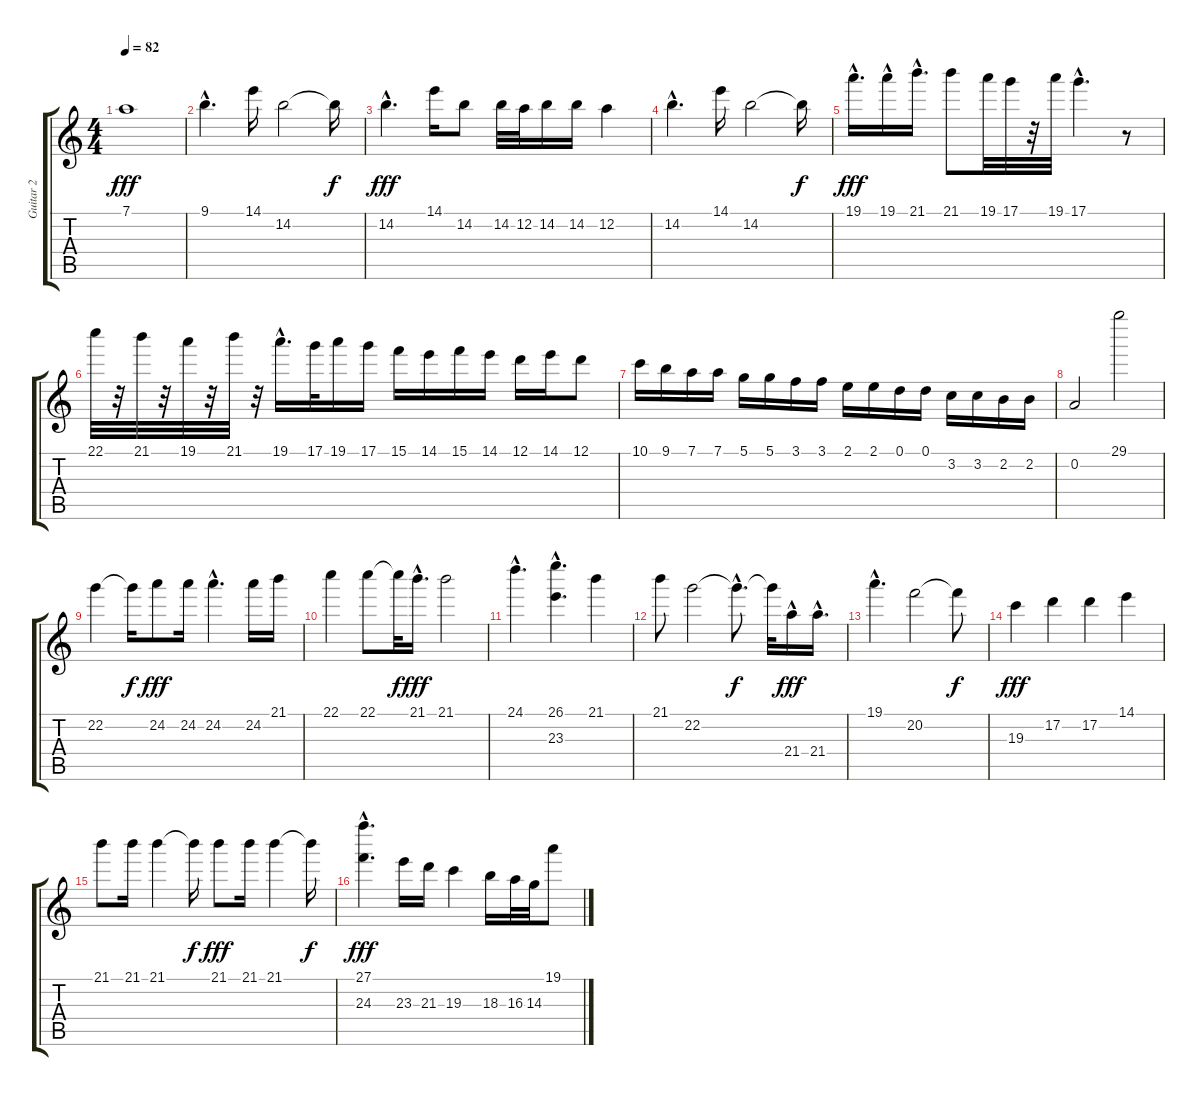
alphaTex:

\track ("Guitar 2" "Guitar 2") {instrument distortionguitar}
\staff {score tabs}
\tuning (D4 A3 F3 C3 G2 D2) {hide}
\ts (4 4)
\tempo 82
\clef g2
\ks c
7.1.1{dy fff} |
9.1{hac}.4{d instrument overdrivenguitar} 14.1.16 14.2.2 14.2{t}.16{dy f} |
14.2{hac}.4{d dy fff} 14.1.16 14.2.8 14.2.32 12.2.32 14.2.16 14.2.16 12.2.4 |
14.2{hac}.4{d} 14.1.16 14.2.2 14.2{t}.16{dy f} |
19.1{hac}.16{d dy fff} 19.1{hac}.16 21.1{hac}.16{d} 21.1.8 19.1.32 17.1.32 r.32 19.1.32 17.1{hac}.4{d} r.8 |
22.1.32 r.32 21.1.32 r.32 19.1.32 r.32 21.1.32 r.32 19.1{hac}.16{d} 17.1.32 19.1.16 17.1.16 15.1.16 14.1.16 15.1.16 14.1.16 12.1.16 14.1.16 12.1.8 |
10.1.16 9.1.16 7.1.16 7.1.16 5.1.16 5.1.16 3.1.16 3.1.16 2.1.16 2.1.16 0.1.16 0.1.16 3.2.16 3.2.16 2.2.16 2.2.16 |
0.2.2 29.1.2 |
22.2.4 22.2{t}.16{dy f} 24.2.8{dy fff} 24.2.16 24.2{hac}.4{d} 24.2.16 21.1.16 |
22.1.4 22.1.8 22.1{t}.32{dy f} 21.1{hac}.16{d dy fff} 21.1.2 |
24.1{hac}.4{d} (26.1{hac} 23.3{hac}).4{d} 21.1.4 |
21.1.8 22.2.2 22.2{hac t}.8{d dy f} 22.2{t}.32 21.4{hac}.16{dy fff} 21.4{hac}.16{d} |
19.1{hac}.4{d} 20.2.2 20.2{t}.8{dy f} |
19.3.4{dy fff} 17.2.4 17.2.4 14.1.4 |
21.1.8 21.1.16 21.1.4 21.1{t}.16{dy f} 21.1.8{dy fff} 21.1.16 21.1.4 21.1{t}.16{dy f} |
(27.1{hac} 24.3{hac}).4{d dy fff} 23.3.16 21.3.16 19.3.4 18.3.16 16.3.32 14.3.32 19.1.8
